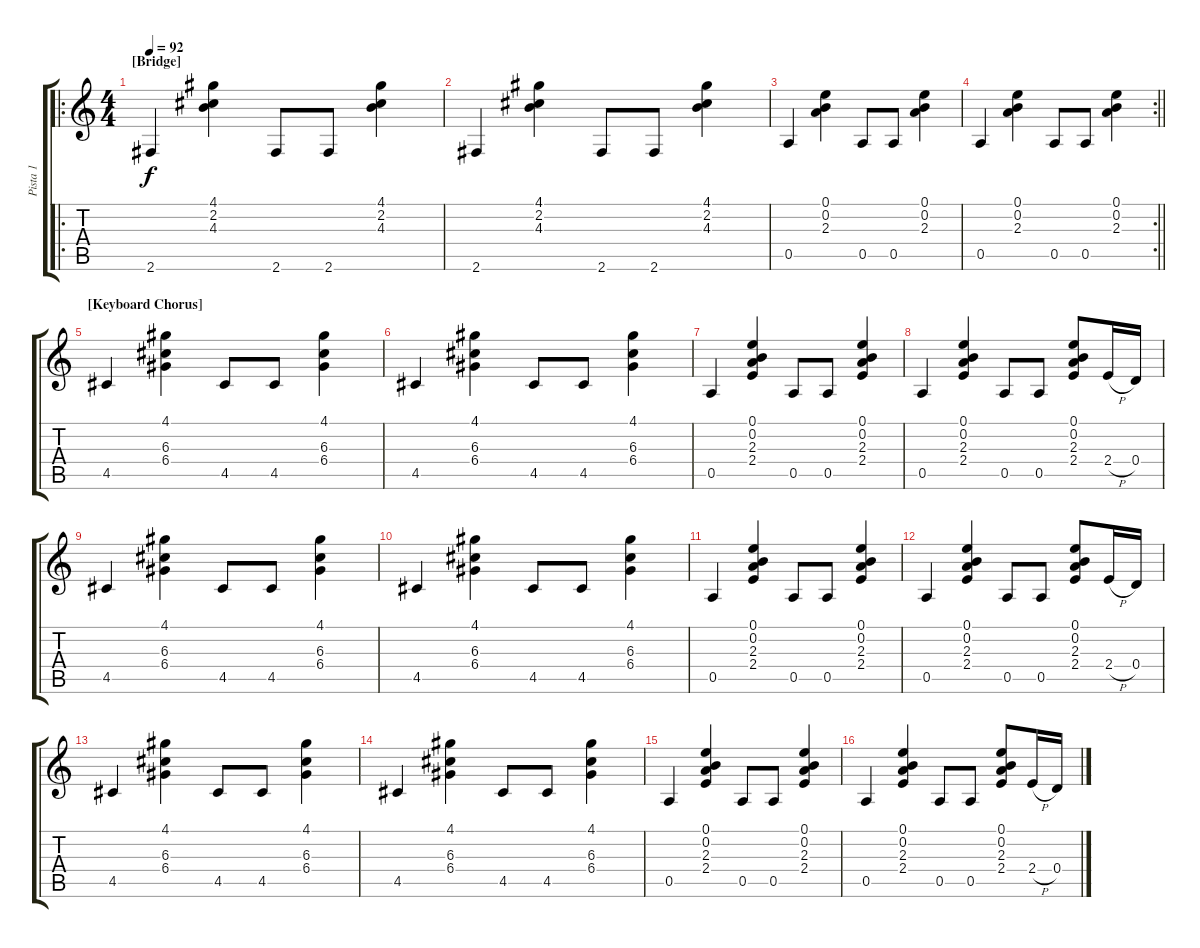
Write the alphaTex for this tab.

\track ("Pista 1" "Pista 1") {instrument electricguitarclean}
\staff {score tabs}
\tuning (E4 B3 G3 D3 A2 E2) {hide}
\ro
\ts (4 4)
\section ("" "[Bridge]")
\tempo 92
\clef g2
\ks c
2.6.4{dy f} (4.1 2.2 4.3).4 2.6.8 2.6.8 (4.1 2.2 4.3).4 |
2.6.4 (4.1 2.2 4.3).4 2.6.8 2.6.8 (4.1 2.2 4.3).4 |
0.5.4 (0.1 0.2 2.3).4 0.5.8 0.5.8 (0.1 0.2 2.3).4 |
\rc 2
\barLineRight lightlight
0.5.4 (0.1 0.2 2.3).4 0.5.8 0.5.8 (0.1 0.2 2.3).4 |
\section ("" "[Keyboard Chorus]")
4.5.4 (4.1 6.3 6.4).4 4.5.8 4.5.8 (4.1 6.3 6.4).4 |
4.5.4 (4.1 6.3 6.4).4 4.5.8 4.5.8 (4.1 6.3 6.4).4 |
0.5.4 (0.1 0.2 2.3 2.4).4 0.5.8 0.5.8 (0.1 0.2 2.3 2.4).4 |
0.5.4 (0.1 0.2 2.3 2.4).4 0.5.8 0.5.8 (0.1 0.2 2.3 2.4).8 2.4{h}.16 0.4.16 |
4.5.4 (4.1 6.3 6.4).4 4.5.8 4.5.8 (4.1 6.3 6.4).4 |
4.5.4 (4.1 6.3 6.4).4 4.5.8 4.5.8 (4.1 6.3 6.4).4 |
0.5.4 (0.1 0.2 2.3 2.4).4 0.5.8 0.5.8 (0.1 0.2 2.3 2.4).4 |
0.5.4 (0.1 0.2 2.3 2.4).4 0.5.8 0.5.8 (0.1 0.2 2.3 2.4).8 2.4{h}.16 0.4.16 |
4.5.4 (4.1 6.3 6.4).4 4.5.8 4.5.8 (4.1 6.3 6.4).4 |
4.5.4 (4.1 6.3 6.4).4 4.5.8 4.5.8 (4.1 6.3 6.4).4 |
0.5.4 (0.1 0.2 2.3 2.4).4 0.5.8 0.5.8 (0.1 0.2 2.3 2.4).4 |
0.5.4 (0.1 0.2 2.3 2.4).4 0.5.8 0.5.8 (0.1 0.2 2.3 2.4).8 2.4{h}.16 0.4.16
